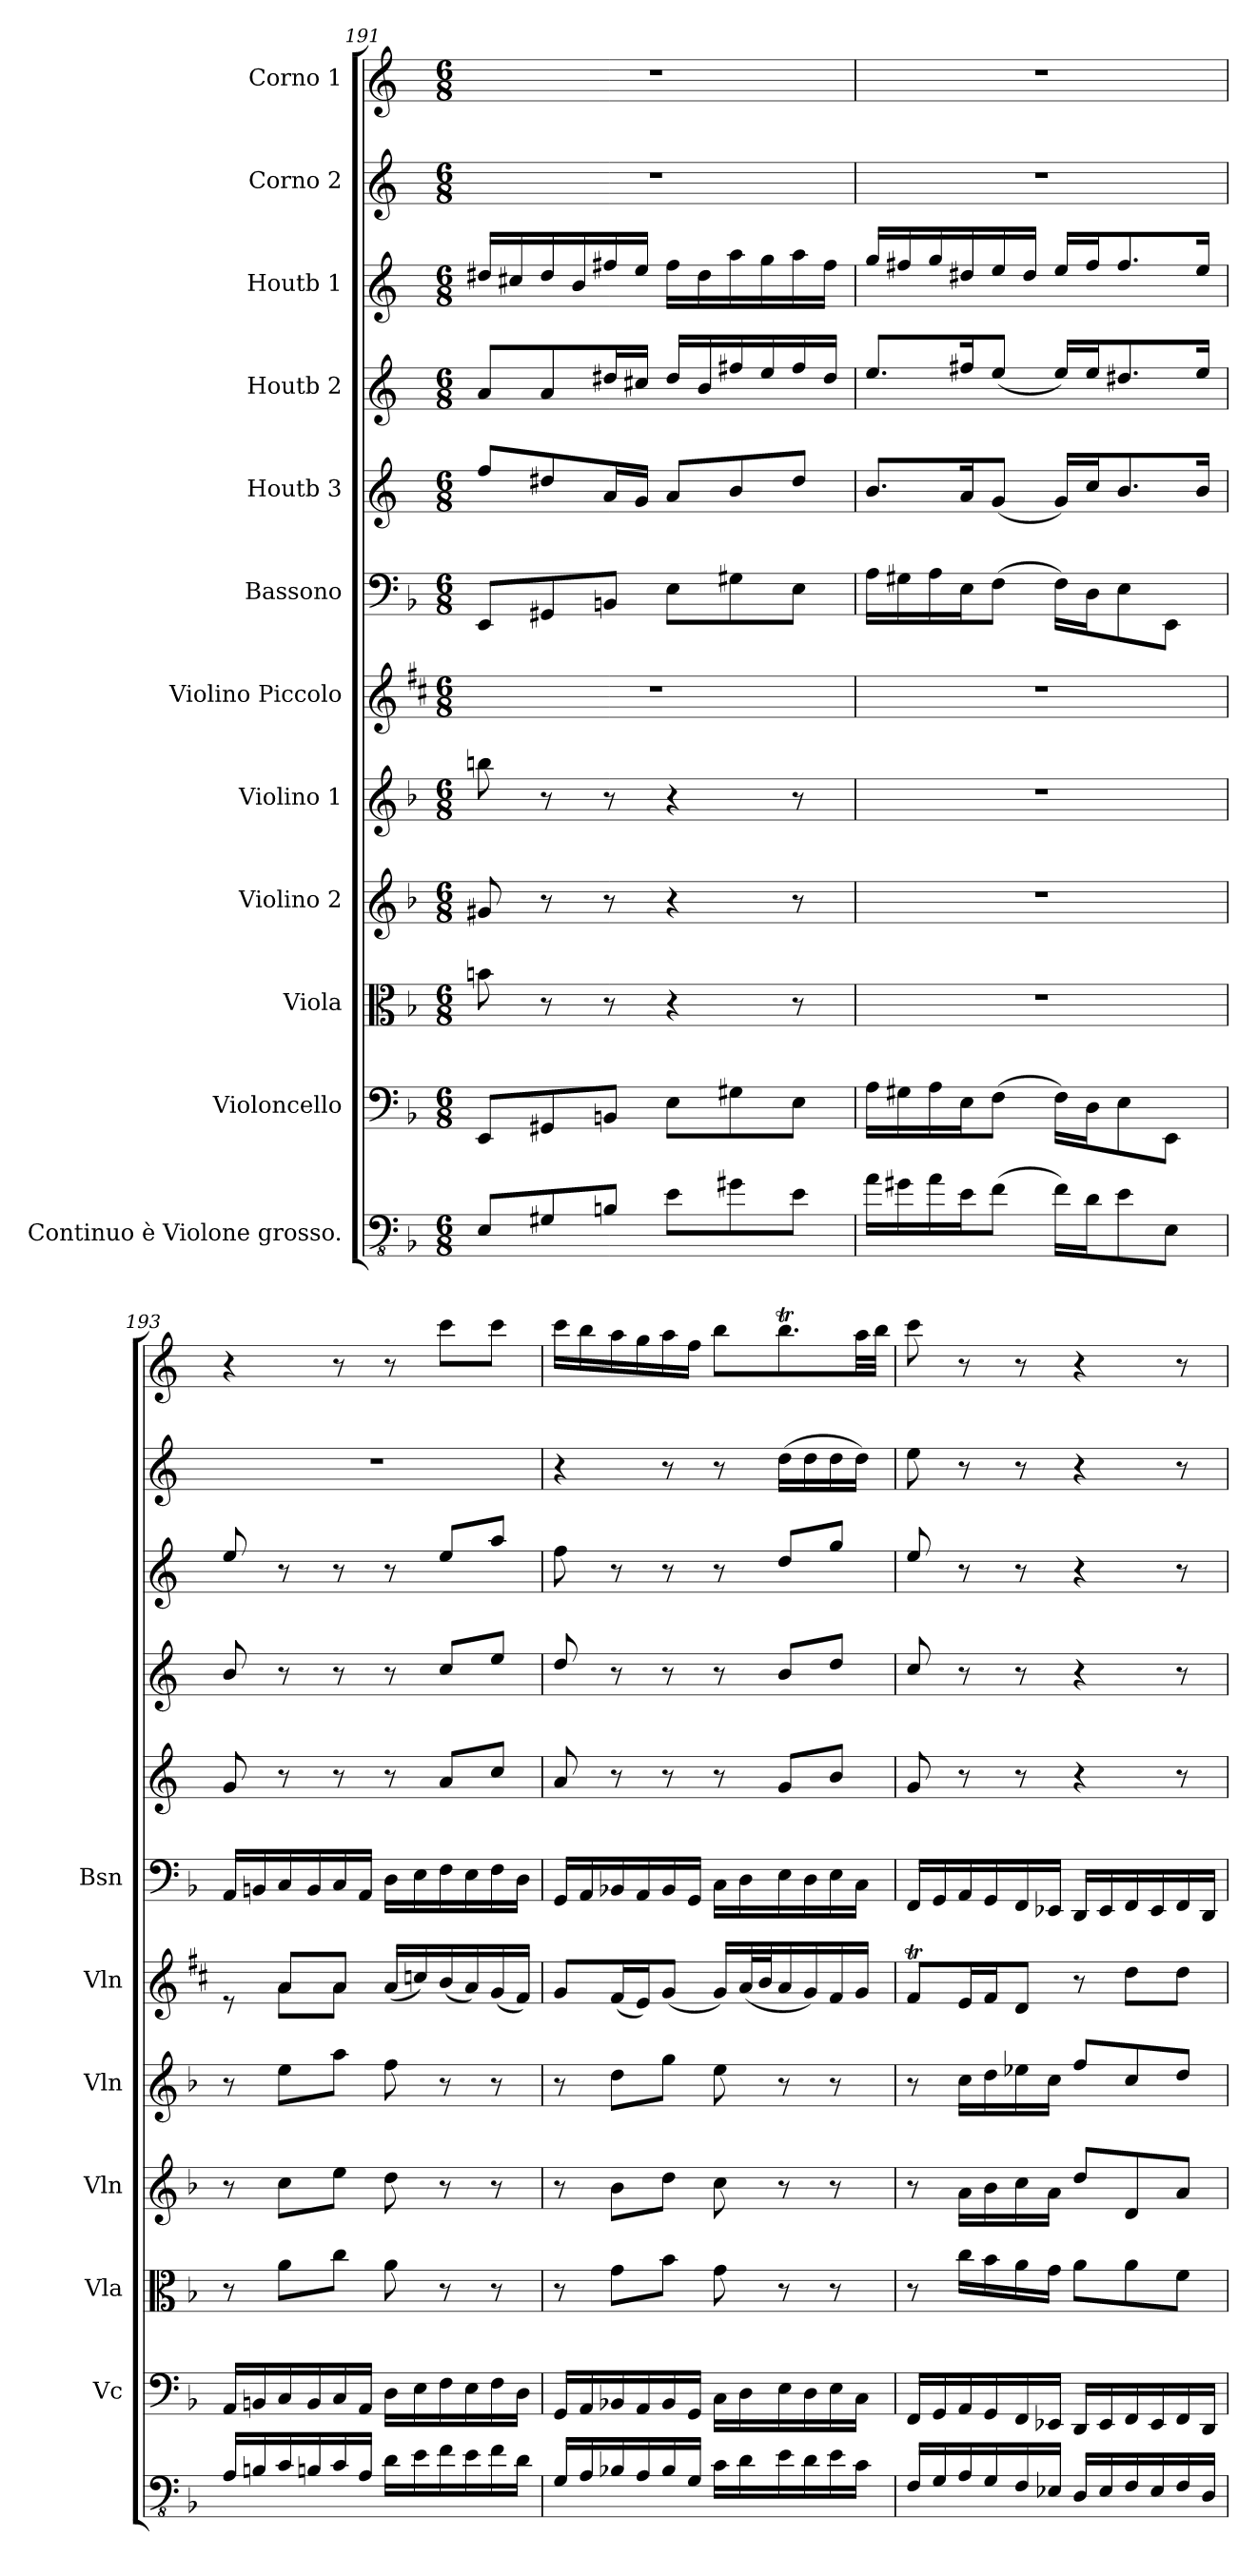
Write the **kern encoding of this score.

**kern	**dynam	**kern	**dynam	**kern	**dynam	**kern	**dynam	**kern	**dynam	**kern	**kern	**dynam	**kern	**kern	**dynam	**kern	**dynam	**kern	**kern
*part12	*part12	*part11	*part11	*part10	*part10	*part9	*part9	*part8	*part8	*part7	*part6	*part6	*part5	*part4	*part4	*part3	*part3	*part2	*part1
*staff12	*staff12	*staff11	*staff11	*staff10	*staff10	*staff9	*staff9	*staff8	*staff8	*staff7	*staff6	*staff6	*staff5	*staff4	*staff4	*staff3	*staff3	*staff2	*staff1
*I"Continuo è Violone grosso.	*	*I"Violoncello	*	*I"Viola	*	*I"Violino 2	*	*I"Violino 1	*	*I"Violino Piccolo	*I"Bassono	*	*I"Houtb 3	*I"Houtb 2	*	*I"Houtb 1	*	*I"Corno 2	*I"Corno 1
*	*	*I'Vc	*	*I'Vla	*	*I'Vln	*	*I'Vln	*	*I'Vln	*I'Bsn	*	*	*	*	*	*	*	*
*clefFv4	*	*clefF4	*	*clefC3	*	*clefG2	*	*clefG2	*	*clefG2	*clefF4	*	*clefG2	*clefG2	*	*clefG2	*	*clefG2	*clefG2
*ITrd7c12	*	*	*	*	*	*	*	*	*	*ITrd-2c-3	*	*	*ITrd4c7	*ITrd4c7	*	*ITrd4c7	*	*ITrd4c7	*ITrd4c7
*k[b-]	*	*k[b-]	*	*k[b-]	*	*k[b-]	*	*k[b-]	*	*k[b-]	*k[b-]	*	*k[b-]	*k[b-]	*	*k[b-]	*	*k[b-]	*k[b-]
*M6/8	*	*M6/8	*	*M6/8	*	*M6/8	*	*M6/8	*	*M6/8	*M6/8	*	*M6/8	*M6/8	*	*M6/8	*	*M6/8	*M6/8
=191	=191	=191	=191	=191	=191	=191	=191	=191	=191	=191	=191	=191	=191	=191	=191	=191	=191	=191	=191
8EEE/L	.	8EE/L	.	8bn\	.	8g#X/	.	8bbn\	.	2.r	8EE/L	.	8b-/L	8d/L	.	16g#X/LL	.	2.r	2.r
.	.	.	.	.	.	.	.	.	.	.	.	.	.	.	.	16f#X/	.	.	.
8GGG#X/	.	8GG#X/	.	8r	.	8r	.	8r	.	.	8GG#X/	.	8g#X/	8d/	.	16g#/	.	.	.
.	.	.	.	.	.	.	.	.	.	.	.	.	.	.	.	16e/	.	.	.
8BBBn/J	.	8BBn/J	.	8r	.	8r	.	8r	.	.	8BBn/J	.	16d/L	16g#X/L	.	16bn/	.	.	.
.	.	.	.	.	.	.	.	.	.	.	.	.	16c/JJ	16f#X/JJ	.	16a/JJ	.	.	.
8EE\L	.	8E\L	.	4r	.	4r	.	4r	.	.	8E\L	.	8d/L	16g#/LL	.	16b\LL	.	.	.
.	.	.	.	.	.	.	.	.	.	.	.	.	.	16e/	.	16g#\	.	.	.
8GG#X\	.	8G#X\	.	.	.	.	.	.	.	.	8G#X\	.	8e/	16bn/	.	16dd\	.	.	.
.	.	.	.	.	.	.	.	.	.	.	.	.	.	16a/	.	16cc\	.	.	.
8EE\J	.	8E\J	.	8r	.	8r	.	8r	.	.	8E\J	.	8g#/J	16b/	.	16dd\	.	.	.
.	.	.	.	.	.	.	.	.	.	.	.	.	.	16g#/JJ	.	16b\JJ	.	.	.
=192	=192	=192	=192	=192	=192	=192	=192	=192	=192	=192	=192	=192	=192	=192	=192	=192	=192	=192	=192
16AA\LL	.	16A\LL	.	2.r	.	2.r	.	2.r	.	2.r	16A\LL	.	8.e/L	8.a/L	.	16cc/LL	.	2.r	2.r
16GG#X\	.	16G#X\	.	.	.	.	.	.	.	.	16G#X\	.	.	.	.	16bn/	.	.	.
16AA\	.	16A\	.	.	.	.	.	.	.	.	16A\	.	.	.	.	16cc/	.	.	.
16EE\J	.	16E\J	.	.	.	.	.	.	.	.	16E\J	.	16d/K	16bn/K	.	16g#X/	.	.	.
(8FF\J	.	(8F\J	.	.	.	.	.	.	.	.	(8F\J	.	(8c/J	(8a/J	.	16a/	.	.	.
.	.	.	.	.	.	.	.	.	.	.	.	.	.	.	.	16g#/JJ	.	.	.
16FF\LL)	.	16F\LL)	.	.	.	.	.	.	.	.	16F\LL)	.	16c/LL)	16a/LL)	.	16a/LL	.	.	.
16DD\J	.	16D\J	.	.	.	.	.	.	.	.	16D\J	.	16f/J	16a/J	.	16b/J	.	.	.
8EE\	.	8E\	.	.	.	.	.	.	.	.	8E\	.	8.e/	8.g#X/	.	8.b/	.	.	.
8EEE/J	.	8EE/J	.	.	.	.	.	.	.	.	8EE/J	.	.	.	.	.	.	.	.
.	.	.	.	.	.	.	.	.	.	.	.	.	16e/Jk	16a/Jk	.	16a/Jk	.	.	.
=193	=193	=193	=193	=193	=193	=193	=193	=193	=193	=193	=193	=193	=193	=193	=193	=193	=193	=193	=193
*	*	*	*	*	*	*	*	*	*	*^	*	*	*	*	*	*	*	*	*
!	!LO:DY:b	!	!LO:DY:b	!	!	!	!	!	!	!	!	!	!LO:DY:b	!	!	!	!	!	!	!
16AAA/LL	other-dynamics	16AA/LL	other-dynamics	8r	.	8r	.	8r	.	8re	8ryy	16AA/LL	other-dynamics	8c/	8e/	.	8a/	.	2.r	4r
16BBBn/	.	16BBn/	.	.	.	.	.	.	.	.	.	16BBn/	.	.	.	.	.	.	.	.
!	!	!	!	!	!LO:DY:b	!	!LO:DY:b	!	!LO:DY:b	!	!	!	!	!	!	!	!	!	!	!
16CC/	.	16C/	.	8a\L	other-dynamics	8cc\L	other-dynamics	8ee\L	other-dynamics	8cc/L	8cc\L	16C/	.	8r	8r	.	8r	.	.	.
16BBBn/	.	16BB/	.	.	.	.	.	.	.	.	.	16BB/	.	.	.	.	.	.	.	.
16CC/	.	16C/	.	8cc\J	.	8ee\J	.	8aa\J	.	8cc/J	8cc\J	16C/	.	8r	8r	.	8r	.	.	8r
16AAA/JJ	.	16AA/JJ	.	.	.	.	.	.	.	.	.	16AA/JJ	.	.	.	.	.	.	.	.
16DD\LL	.	16D\LL	.	8a\	.	8dd\	.	8ff\	.	(16cc/LL	4.ryy	16D\LL	.	8r	8r	.	8r	.	.	8r
16EE\	.	16E\	.	.	.	.	.	.	.	16ee-X/)	.	16E\	.	.	.	.	.	.	.	.
!	!	!	!	!	!	!	!	!	!	!	!	!	!	!	!	!LO:DY:b	!	!LO:DY:b	!	!
16FF\	.	16F\	.	8r	.	8r	.	8r	.	(16dd/	.	16F\	.	8d/L	8f/L	other-dynamics	8a/L	other-dynamics	.	8ff\L
16EE\	.	16E\	.	.	.	.	.	.	.	16cc/)	.	16E\	.	.	.	.	.	.	.	.
16FF\	.	16F\	.	8r	.	8r	.	8r	.	(16b-/	.	16F\	.	8f/J	8a/J	.	8dd/J	.	.	8ff\J
16DD\JJ	.	16D\JJ	.	.	.	.	.	.	.	16a/JJ)	.	16D\JJ	.	.	.	.	.	.	.	.
*	*	*	*	*	*	*	*	*	*	*v	*v	*	*	*	*	*	*	*	*	*
!!LO:PB:g=z
=194	=194	=194	=194	=194	=194	=194	=194	=194	=194	=194	=194	=194	=194	=194	=194	=194	=194	=194	=194
16GGG/LL	.	16GG/LL	.	8r	.	8r	.	8r	.	8b-/L	16GG/LL	.	8d/	8g/	.	8b-\	.	4r	16ff\LL
16AAA/	.	16AA/	.	.	.	.	.	.	.	.	16AA/	.	.	.	.	.	.	.	16ee\
16BBB-X/	.	16BB-X/	.	8g\L	.	8b-\L	.	8dd\L	.	(16a/L	16BB-X/	.	8r	8r	.	8r	.	.	16dd\
16AAA/	.	16AA/	.	.	.	.	.	.	.	16g/J)	16AA/	.	.	.	.	.	.	.	16cc\
16BBB-/	.	16BB-/	.	8b-\J	.	8dd\J	.	8gg\J	.	(8b-/J	16BB-/	.	8r	8r	.	8r	.	8r	16dd\
16GGG/JJ	.	16GG/JJ	.	.	.	.	.	.	.	.	16GG/JJ	.	.	.	.	.	.	.	16b-\JJ
16CC\LL	.	16C\LL	.	8g\	.	8cc\	.	8ee\	.	16b-/LL)	16C\LL	.	8r	8r	.	8r	.	8r	8ee\L
16DD\	.	16D\	.	.	.	.	.	.	.	(32cc/L	16D\	.	.	.	.	.	.	.	.
.	.	.	.	.	.	.	.	.	.	32dd/J	.	.	.	.	.	.	.	.	.
16EE\	.	16E\	.	8r	.	8r	.	8r	.	16cc/	16E\	.	8c/L	8e/L	.	8g/L	.	(16g\LL	8.eet\
16DD\	.	16D\	.	.	.	.	.	.	.	16b-/)	16D\	.	.	.	.	.	.	16g\	.
16EE\	.	16E\	.	8r	.	8r	.	8r	.	16a/	16E\	.	8e/J	8g/J	.	8cc/J	.	16g\	.
16CC\JJ	.	16C\JJ	.	.	.	.	.	.	.	16b-/JJ	16C\JJ	.	.	.	.	.	.	16g\JJ)	32dd\LL
.	.	.	.	.	.	.	.	.	.	.	.	.	.	.	.	.	.	.	32ee\JJJ
=195	=195	=195	=195	=195	=195	=195	=195	=195	=195	=195	=195	=195	=195	=195	=195	=195	=195	=195	=195
16FFF/LL	.	16FF/LL	.	8r	.	8r	.	8r	.	8at/L	16FF/LL	.	8c/	8f/	.	8a/	.	8a\	8ff\
16GGG/	.	16GG/	.	.	.	.	.	.	.	.	16GG/	.	.	.	.	.	.	.	.
16AAA/	.	16AA/	.	16cc\LL	.	16a\LL	.	16cc\LL	.	16g/L	16AA/	.	8r	8r	.	8r	.	8r	8r
16GGG/	.	16GG/	.	16b-\	.	16b-\	.	16dd\	.	16a/J	16GG/	.	.	.	.	.	.	.	.
16FFF/	.	16FF/	.	16a\	.	16cc\	.	16ee-X\	.	8f/J	16FF/	.	8r	8r	.	8r	.	8r	8r
16EEE-X/JJ	.	16EE-X/JJ	.	16g\JJ	.	16a\JJ	.	16cc\JJ	.	.	16EE-X/JJ	.	.	.	.	.	.	.	.
16DDD/LL	.	16DD/LL	.	8a\L	.	8dd\L	.	8ff\L	.	8r	16DD/LL	.	4r	4r	.	4r	.	4r	4r
16EEE-/	.	16EE-/	.	.	.	.	.	.	.	.	16EE-/	.	.	.	.	.	.	.	.
16FFF/	.	16FF/	.	8a\	.	8d/	.	8cc/	.	8ff\L	16FF/	.	.	.	.	.	.	.	.
16EEE-/	.	16EE-/	.	.	.	.	.	.	.	.	16EE-/	.	.	.	.	.	.	.	.
16FFF/	.	16FF/	.	8f\J	.	8a/J	.	8dd/J	.	8ff\J	16FF/	.	8r	8r	.	8r	.	8r	8r
16DDD/JJ	.	16DD/JJ	.	.	.	.	.	.	.	.	16DD/JJ	.	.	.	.	.	.	.	.
=	=	=	=	=	=	=	=	=	=	=	=	=	=	=	=	=	=	=	=
*-	*-	*-	*-	*-	*-	*-	*-	*-	*-	*-	*-	*-	*-	*-	*-	*-	*-	*-	*-
